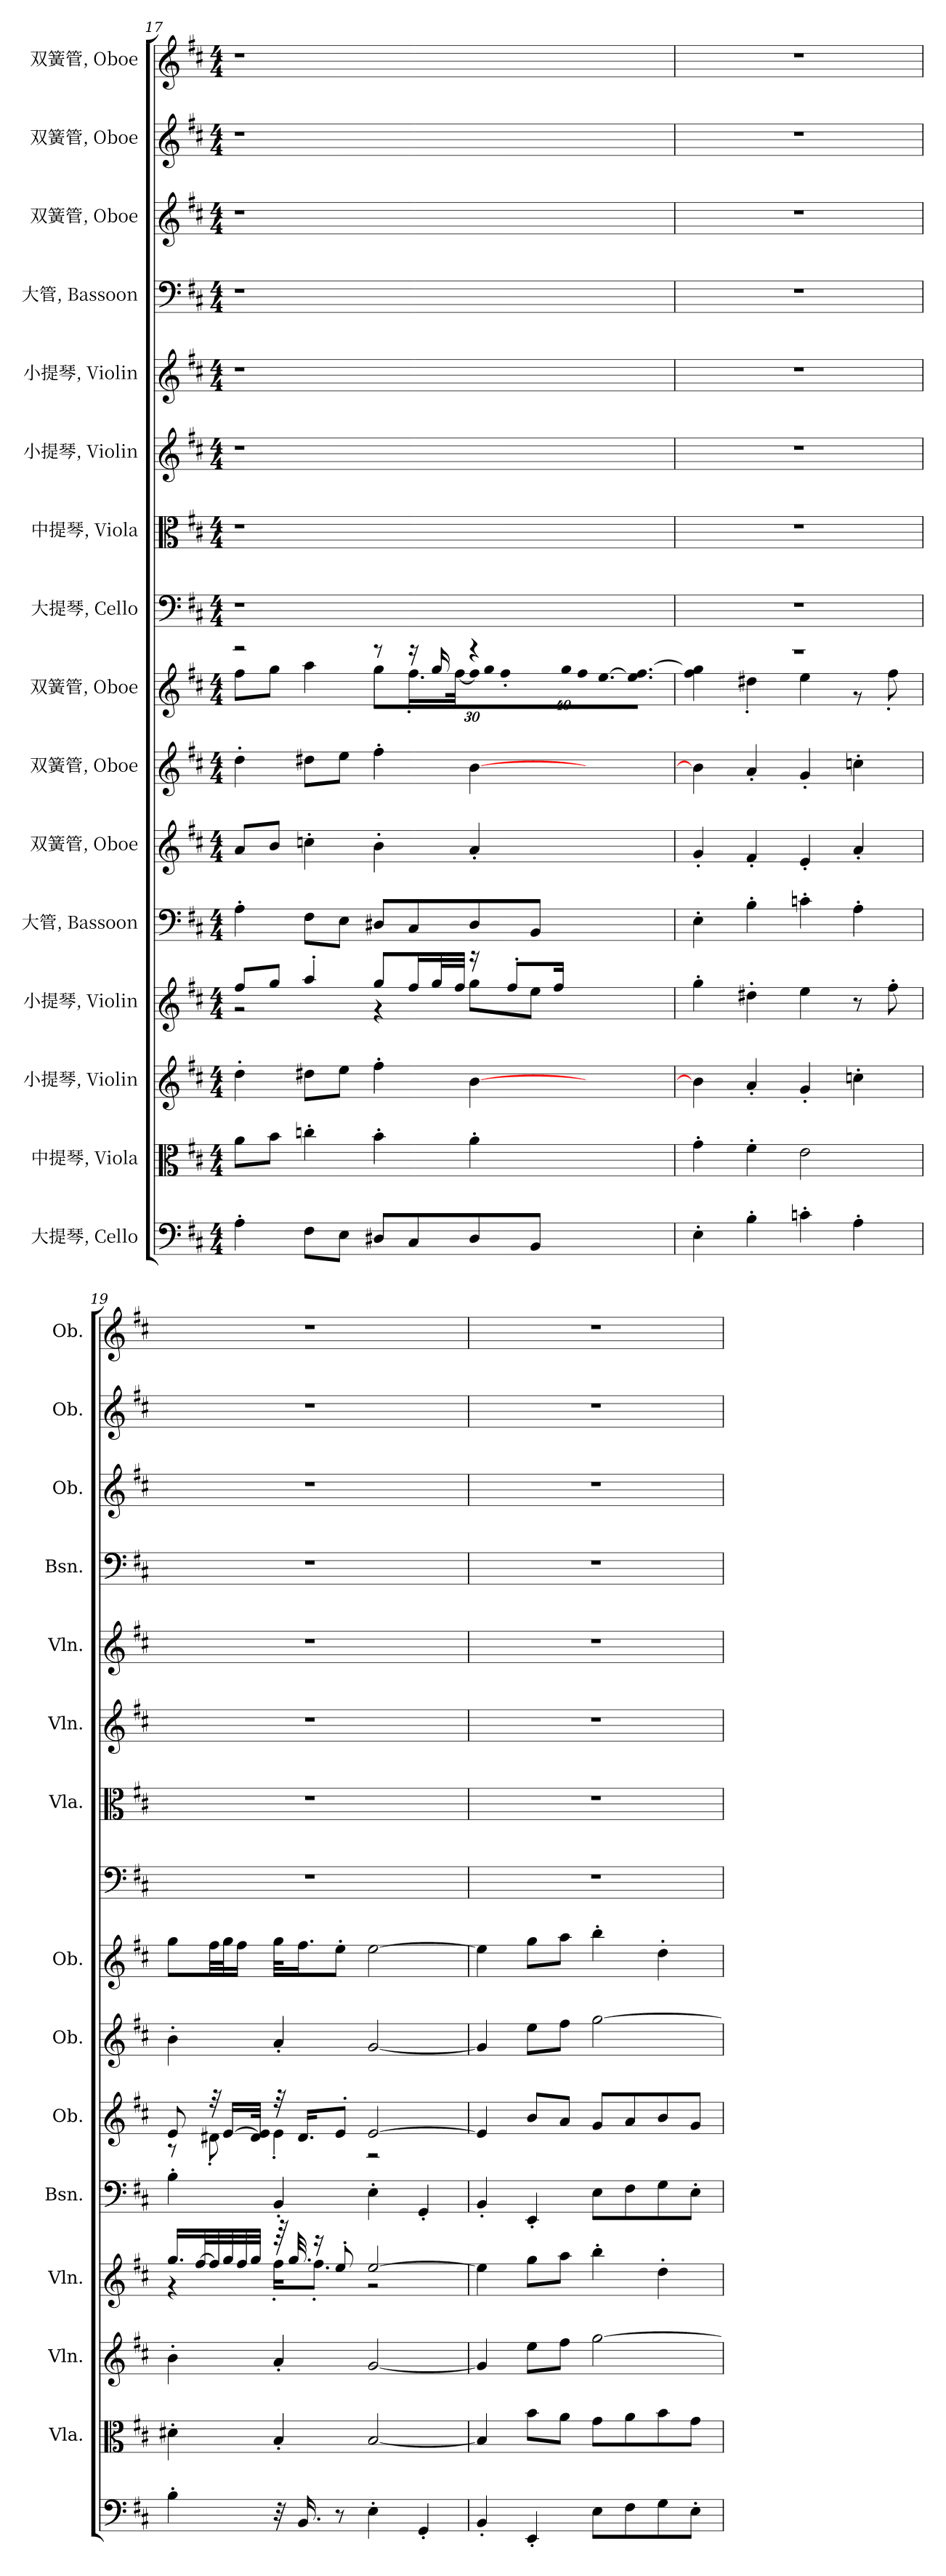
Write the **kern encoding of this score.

**kern	**kern	**kern	**kern	**kern	**kern	**kern	**kern	**kern	**kern	**kern	**kern	**kern	**kern	**kern	**kern
*part16	*part15	*part14	*part13	*part12	*part11	*part10	*part9	*part8	*part7	*part6	*part5	*part4	*part3	*part2	*part1
*staff16	*staff15	*staff14	*staff13	*staff12	*staff11	*staff10	*staff9	*staff8	*staff7	*staff6	*staff5	*staff4	*staff3	*staff2	*staff1
*I"大提琴, Cello	*I"中提琴, Viola	*I"小提琴, Violin	*I"小提琴, Violin	*I"大管, Bassoon	*I"双簧管, Oboe	*I"双簧管, Oboe	*I"双簧管, Oboe	*I"大提琴, Cello	*I"中提琴, Viola	*I"小提琴, Violin	*I"小提琴, Violin	*I"大管, Bassoon	*I"双簧管, Oboe	*I"双簧管, Oboe	*I"双簧管, Oboe
*	*I'Vla.	*I'Vln.	*I'Vln.	*I'Bsn.	*I'Ob.	*I'Ob.	*I'Ob.	*	*I'Vla.	*I'Vln.	*I'Vln.	*I'Bsn.	*I'Ob.	*I'Ob.	*I'Ob.
!!LO:PB:g=z
*clefF4	*clefC3	*clefG2	*clefG2	*clefF4	*clefG2	*clefG2	*clefG2	*clefF4	*clefC3	*clefG2	*clefG2	*clefF4	*clefG2	*clefG2	*clefG2
*k[f#c#]	*k[f#c#]	*k[f#c#]	*k[f#c#]	*k[f#c#]	*k[f#c#]	*k[f#c#]	*k[f#c#]	*k[f#c#]	*k[f#c#]	*k[f#c#]	*k[f#c#]	*k[f#c#]	*k[f#c#]	*k[f#c#]	*k[f#c#]
*M4/4	*M4/4	*M4/4	*M4/4	*M4/4	*M4/4	*M4/4	*M4/4	*M4/4	*M4/4	*M4/4	*M4/4	*M4/4	*M4/4	*M4/4	*M4/4
=17	=17	=17	=17	=17	=17	=17	=17	=17	=17	=17	=17	=17	=17	=17	=17
*	*	*	*^	*	*	*	*^	*	*	*	*	*	*	*	*
4A'\	8a\L	4dd'\	8ff#/L	2r	4A'\	8a/L	4dd'\	2r	8ff#\L	1r	1r	1r	1r	1r	1r	1r	1r
.	8b\J	.	8gg/J	.	.	8b/J	.	.	8gg\J	.	.	.	.	.	.	.	.
8F#\L	4ccn'\	8dd#X\L	4aa'/	.	8F#\L	4ccn'\	8dd#X\L	.	4aa\	.	.	.	.	.	.	.	.
8E\J	.	8ee\J	.	.	8E\J	.	8ee\J	.	.	.	.	.	.	.	.	.	.
8D#X/L	4b'\	4ff#'\	8gg/L	4r	8D#X/L	4b'\	4ff#'\	8r	8gg\L	.	.	.	.	.	.	.	.
8C#/	.	.	16ff#/L	.	8C#/	.	.	16r	16.ff#'\L	.	.	.	.	.	.	.	.
.	.	.	32gg/L	.	.	.	.	16gg/	.	.	.	.	.	.	.	.	.
.	.	.	32ff#/JJJ	.	.	.	.	.	[32ff#\L	.	.	.	.	.	.	.	.
*	*	*	*	*	*	*	*	*	*Xbrackettup	*	*	*	*	*	*	*	*
!	!	!	!	!	!	!	!	!	!LO:N:vis=256%9	!	!	!	!	!	!	!	!
8D#/	4a'\	[4b\	16r	8gg\L	8D#/	4a'/	[4b\	4r	960%17ff#\K]	.	.	.	.	.	.	.	.
!	!	!	!	!	!	!	!	!	!LO:N:vis=32	!	!	!	!	!	!	!	!
.	.	.	.	.	.	.	.	.	640%23gg\	.	.	.	.	.	.	.	.
!	!	!	!	!	!	!	!	!	!LO:N:vis=256%9	!	!	!	!	!	!	!	!
.	.	.	.	.	.	.	.	.	960%17ff#'\K	.	.	.	.	.	.	.	.
.	.	.	8ff#'/L	.	.	.	.	.	.	.	.	.	.	.	.	.	.
!	!	!	!	!	!	!	!	!	!LO:N:vis=32	!	!	!	!	!	!	!	!
.	.	.	.	.	.	.	.	.	640%23gg\	.	.	.	.	.	.	.	.
!	!	!	!	!	!	!	!	!	!LO:N:vis=32	!	!	!	!	!	!	!	!
.	.	.	.	.	.	.	.	.	640%23ff#\	.	.	.	.	.	.	.	.
8BB/J	.	.	.	8ee\J	8BB/J	.	.	.	.	.	.	.	.	.	.	.	.
!	!	!	!	!	!	!	!	!	!LO:N:vis=32.	!	!	!	!	!	!	!	!
.	.	.	.	.	.	.	.	.	[1920%103ee\	.	.	.	.	.	.	.	.
.	.	.	16ff#/Jk	.	.	.	.	.	.	.	.	.	.	.	.	.	.
!	!	!	!	!	!	!	!	!	!LO:N:vis=32.	!	!	!	!	!	!	!	!
.	.	.	.	.	.	.	.	.	1920%103ee\] [1920%103ff#\JJJ	.	.	.	.	.	.	.	.
1920ryy	1920ryy	1920ryy	1920ryy	1920ryy	1920ryy	1920ryy	1920ryy	1920ryy	.	1920ryy	1920ryy	1920ryy	1920ryy	1920ryy	1920ryy	1920ryy	1920ryy
*	*	*	*v	*v	*	*	*	*	*	*	*	*	*	*	*	*	*
=18	=18	=18	=18	=18	=18	=18	=18	=18	=18	=18	=18	=18	=18	=18	=18	=18
4E'\	4g'\	4b\]	4gg'\	4E'\	4g'/	4b\]	1r	4ff#\] 4gg\	1r	1r	1r	1r	1r	1r	1r	1r
4B'\	4f#'\	4a'/	4dd#X'\	4B'\	4f#'/	4a'/	.	4dd#X'\	.	.	.	.	.	.	.	.
4cn'\	2e\	4g'/	4ee\	4cn'\	4e'/	4g'/	.	4ee\	.	.	.	.	.	.	.	.
4A'\	.	4ccn'\	8r	4A'\	4a'/	4ccn'\	.	8r	.	.	.	.	.	.	.	.
.	.	.	8ff#'\	.	.	.	.	8ff#'\	.	.	.	.	.	.	.	.
*	*	*	*	*	*	*	*v	*v	*	*	*	*	*	*	*	*
!!LO:PB:g=z
=19	=19	=19	=19	=19	=19	=19	=19	=19	=19	=19	=19	=19	=19	=19	=19
*	*	*	*^	*	*^	*	*	*	*	*	*	*	*	*	*
4B'\	4d#X'\	4b'\	16.gg/LL	4r	4B'\	8e/	8r	4b'\	8gg\L	1r	1r	1r	1r	1r	1r	1r	1r
.	.	.	[32ff#/L	.	.	.	.	.	.	.	.	.	.	.	.	.	.
.	.	.	32ff#/]	.	.	32r	8d#X'\	.	32ff#\LL	.	.	.	.	.	.	.	.
.	.	.	32gg/	.	.	[16e/LL	.	.	32gg\J	.	.	.	.	.	.	.	.
.	.	.	32ff#/	.	.	.	.	.	16ff#\JJ	.	.	.	.	.	.	.	.
.	.	.	32gg/JJJ	.	.	32d#/ 32e/]JJk	.	.	.	.	.	.	.	.	.	.	.
32r	4B'/	4a'/	64r	16ff#'\KL	4BB'/	32r	4e'\	4a'/	32gg\KLL	.	.	.	.	.	.	.	.
.	.	.	32.gg/	.	.	.	.	.	.	.	.	.	.	.	.	.	.
16.BB/	.	.	.	.	.	16.d#/KL	.	.	16.ff#\J	.	.	.	.	.	.	.	.
.	.	.	16r	8.ff#'\J	.	.	.	.	.	.	.	.	.	.	.	.	.
8r	.	.	8ee'/	.	.	8e'/J	.	.	8ee'\J	.	.	.	.	.	.	.	.
4E'\	[2B/	[2g/	[2ee/	2r	4E'\	[2e/	2r	[2g/	[2ee\	.	.	.	.	.	.	.	.
4GG'/	.	.	.	.	4GG'/	.	.	.	.	.	.	.	.	.	.	.	.
*	*	*	*v	*v	*	*v	*v	*	*	*	*	*	*	*	*	*	*
=20	=20	=20	=20	=20	=20	=20	=20	=20	=20	=20	=20	=20	=20	=20	=20
4BB'/	4B/]	4g/]	4ee\]	4BB'/	4e/]	4g/]	4ee\]	1r	1r	1r	1r	1r	1r	1r	1r
4EE'/	8b\L	8ee\L	8gg\L	4EE'/	8b/L	8ee\L	8gg\L	.	.	.	.	.	.	.	.
.	8a\J	8ff#\J	8aa\J	.	8a/J	8ff#\J	8aa\J	.	.	.	.	.	.	.	.
8E\L	8g\L	[2gg\	4bb'\	8E\L	8g/L	[2gg\	4bb'\	.	.	.	.	.	.	.	.
8F#\	8a\	.	.	8F#\	8a/	.	.	.	.	.	.	.	.	.	.
8G\	8b\	.	4dd'\	8G\	8b/	.	4dd'\	.	.	.	.	.	.	.	.
8E'\J	8g\J	.	.	8E'\J	8g/J	.	.	.	.	.	.	.	.	.	.
=	=	=	=	=	=	=	=	=	=	=	=	=	=	=	=
*-	*-	*-	*-	*-	*-	*-	*-	*-	*-	*-	*-	*-	*-	*-	*-
